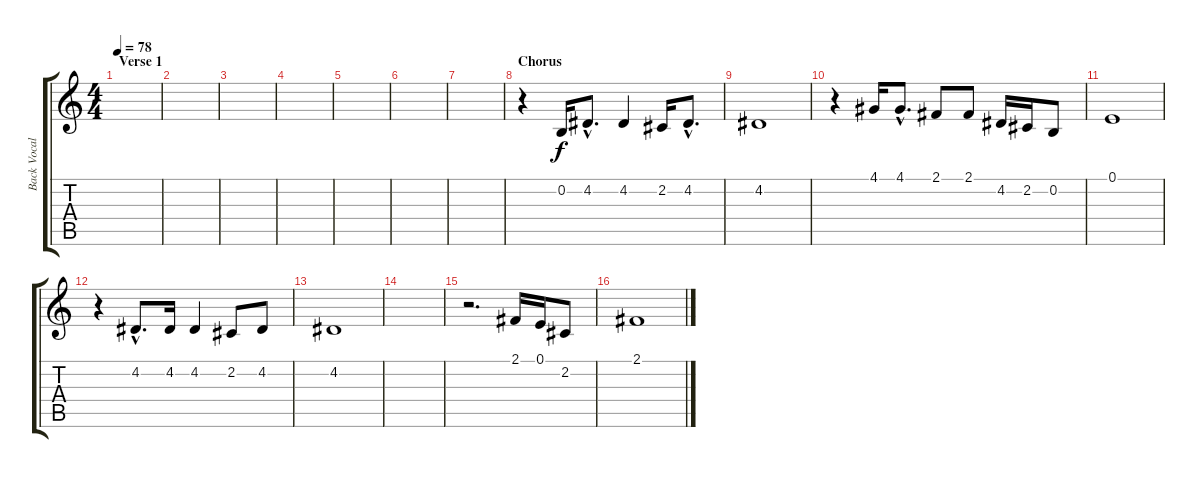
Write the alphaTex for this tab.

\track ("Back Vocal" "Back Vocal") {instrument trumpet}
\staff {score tabs}
\tuning (E4 B3 G3 D3 A2 E2) {hide}
\ts (4 4)
\section ("" "Verse 1")
\tempo 78
\clef g2
\ks c
|
|
|
|
|
|
|
\section ("" "Chorus")
r.4 0.2.16 4.2{hac}.8{d} 4.2.4 2.2.16 4.2{hac}.8{d} |
4.2.1 |
r.4 4.1.16 4.1{hac}.8{d} 2.1.8 2.1.8 4.2.16 2.2.16 0.2.8 |
0.1.1 |
r.4 4.2{hac}.8{d} 4.2.16 4.2.4 2.2.8 4.2.8 |
4.2.1 |
|
r.2{d} 2.1.16 0.1.16 2.2.8 |
2.1.1
